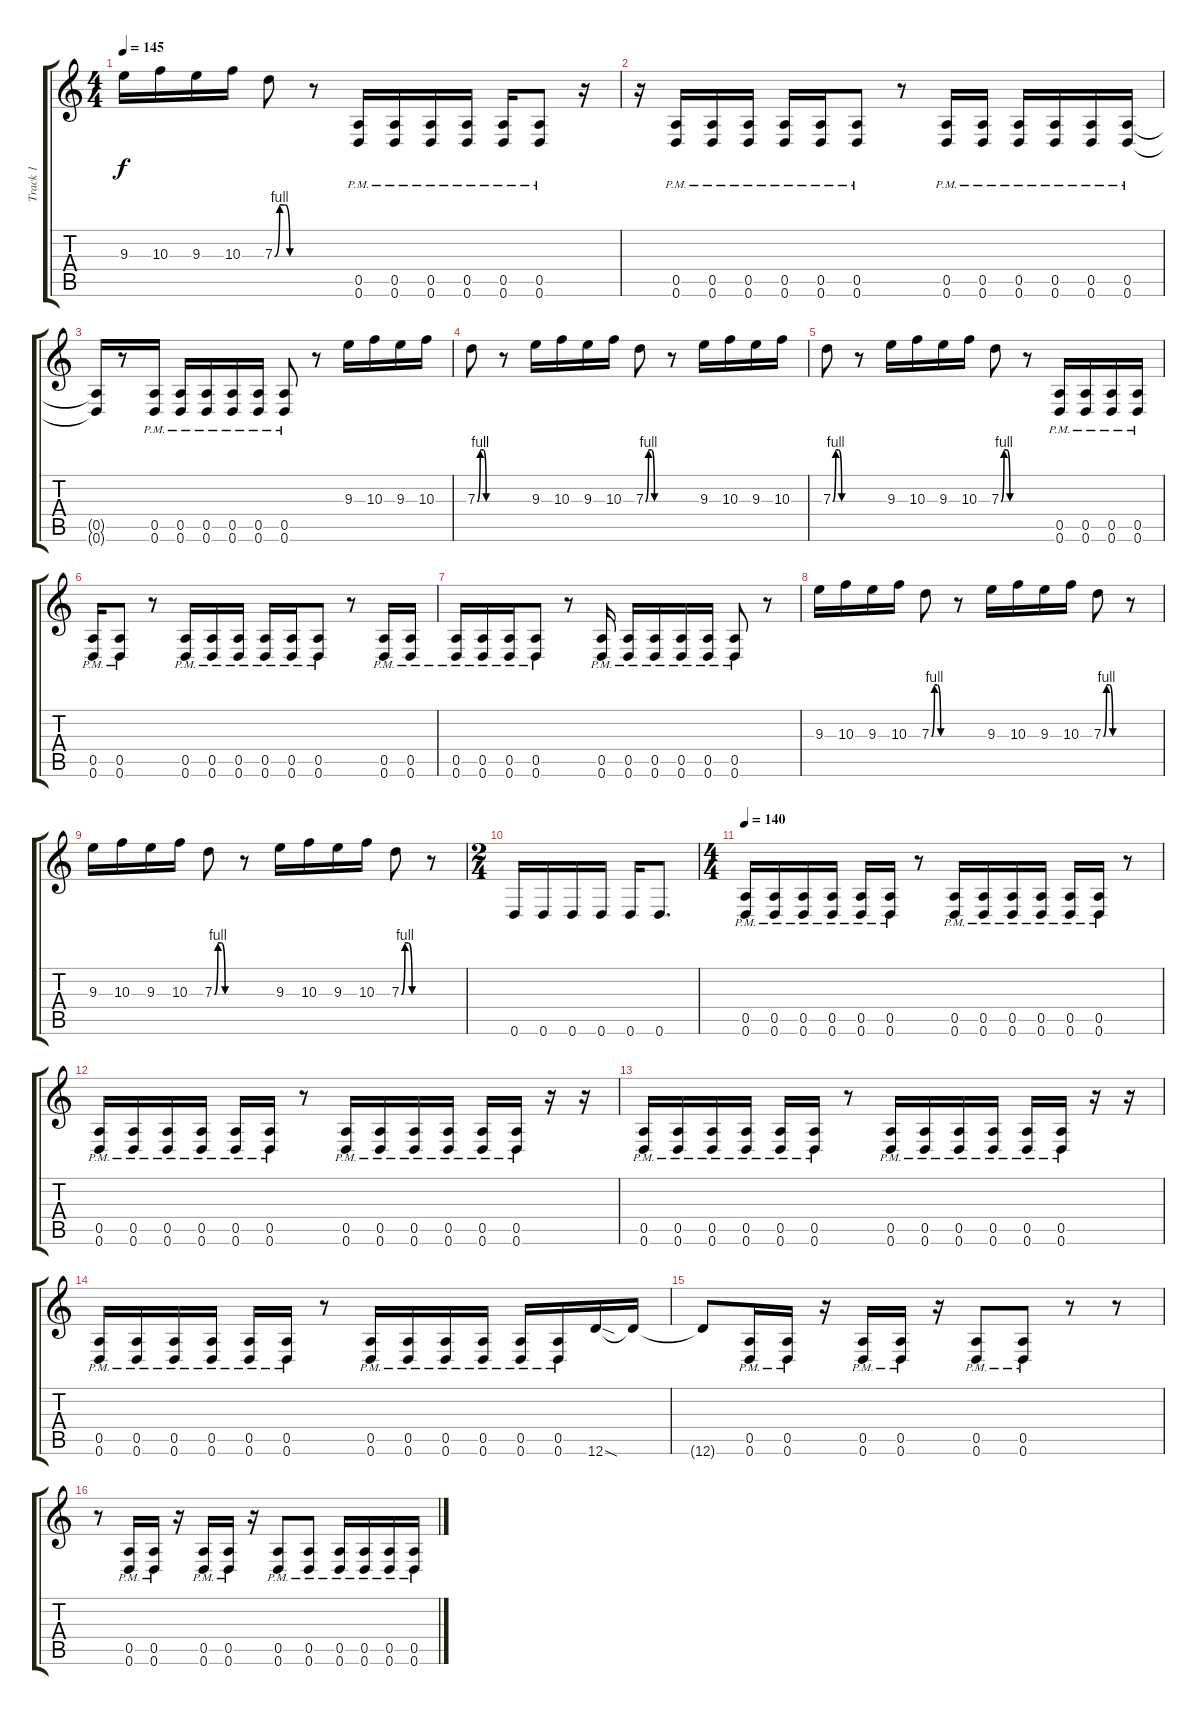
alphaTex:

\track ("Track 1" "Track 1") {instrument distortionguitar}
\staff {score tabs}
\tuning (E4 B3 G3 D3 A2 D2) {hide}
\ts (4 4)
\tempo 145
\clef g2
\ks c
9.3.16{dy f} 10.3.16 9.3.16 10.3.16 7.3{be (custom 0 0 10 4 20 4 30 0 60 0)}.8 r.8 (0.5{pm} 0.6{pm}).16 (0.5{pm} 0.6{pm}).16 (0.5{pm} 0.6{pm}).16 (0.5{pm} 0.6{pm}).16 (0.5{pm} 0.6{pm}).16 (0.5{pm} 0.6{pm}).8 r.16 |
r.16 (0.5{pm} 0.6{pm}).16 (0.5{pm} 0.6{pm}).16 (0.5{pm} 0.6{pm}).16 (0.5{pm} 0.6{pm}).16 (0.5{pm} 0.6{pm}).16 (0.5{pm} 0.6{pm}).8 r.8 (0.5{pm} 0.6{pm}).16 (0.5{pm} 0.6{pm}).16 (0.5{pm} 0.6{pm}).16 (0.5{pm} 0.6{pm}).16 (0.5{pm} 0.6{pm}).16 (0.5{pm} 0.6{pm}).16 |
(0.5{t} 0.6{t}).16 r.8 (0.5{pm} 0.6{pm}).16 (0.5{pm} 0.6{pm}).16 (0.5{pm} 0.6{pm}).16 (0.5{pm} 0.6{pm}).16 (0.5{pm} 0.6{pm}).16 (0.5{pm} 0.6{pm}).8 r.8 9.3.16 10.3.16 9.3.16 10.3.16 |
7.3{be (custom 0 0 10 4 20 4 30 0 60 0)}.8 r.8 9.3.16 10.3.16 9.3.16 10.3.16 7.3{be (custom 0 0 10 4 20 4 30 0 60 0)}.8 r.8 9.3.16 10.3.16 9.3.16 10.3.16 |
7.3{be (custom 0 0 10 4 20 4 30 0 60 0)}.8 r.8 9.3.16 10.3.16 9.3.16 10.3.16 7.3{be (custom 0 0 10 4 20 4 30 0 60 0)}.8 r.8 (0.5{pm} 0.6{pm}).16 (0.5{pm} 0.6{pm}).16 (0.5{pm} 0.6{pm}).16 (0.5{pm} 0.6{pm}).16 |
(0.5{pm} 0.6{pm}).16 (0.5{pm} 0.6{pm}).8 r.8 (0.5{pm} 0.6{pm}).16 (0.5{pm} 0.6{pm}).16 (0.5{pm} 0.6{pm}).16 (0.5{pm} 0.6{pm}).16 (0.5{pm} 0.6{pm}).16 (0.5{pm} 0.6{pm}).8 r.8 (0.5{pm} 0.6{pm}).16 (0.5{pm} 0.6{pm}).16 |
(0.5{pm} 0.6{pm}).16 (0.5{pm} 0.6{pm}).16 (0.5{pm} 0.6{pm}).16 (0.5{pm} 0.6{pm}).8 r.8 (0.5{pm} 0.6{pm}).16 (0.5{pm} 0.6{pm}).16 (0.5{pm} 0.6{pm}).16 (0.5{pm} 0.6{pm}).16 (0.5{pm} 0.6{pm}).16 (0.5{pm} 0.6{pm}).8 r.8 |
9.3.16 10.3.16 9.3.16 10.3.16 7.3{be (custom 0 0 10 4 20 4 30 0 60 0)}.8 r.8 9.3.16 10.3.16 9.3.16 10.3.16 7.3{be (custom 0 0 10 4 20 4 30 0 60 0)}.8 r.8 |
9.3.16 10.3.16 9.3.16 10.3.16 7.3{be (custom 0 0 10 4 20 4 30 0 60 0)}.8 r.8 9.3.16 10.3.16 9.3.16 10.3.16 7.3{be (custom 0 0 10 4 20 4 30 0 60 0)}.8 r.8 |
\ts (2 4)
0.6.16{balance 16 instrument distortionguitar} 0.6.16 0.6.16 0.6.16 0.6.16 0.6.8{d} |
\ts (4 4)
\tempo 140
(0.5{pm} 0.6{pm}).16{instrument distortionguitar} (0.5{pm} 0.6{pm}).16 (0.5{pm} 0.6{pm}).16 (0.5{pm} 0.6{pm}).16 (0.5{pm} 0.6{pm}).16 (0.5{pm} 0.6{pm}).16 r.8 (0.5{pm} 0.6{pm}).16 (0.5{pm} 0.6{pm}).16 (0.5{pm} 0.6{pm}).16 (0.5{pm} 0.6{pm}).16 (0.5{pm} 0.6{pm}).16 (0.5{pm} 0.6{pm}).16 r.8 |
(0.5{pm} 0.6{pm}).16 (0.5{pm} 0.6{pm}).16 (0.5{pm} 0.6{pm}).16 (0.5{pm} 0.6{pm}).16 (0.5{pm} 0.6{pm}).16 (0.5{pm} 0.6{pm}).16 r.8 (0.5{pm} 0.6{pm}).16 (0.5{pm} 0.6{pm}).16 (0.5{pm} 0.6{pm}).16 (0.5{pm} 0.6{pm}).16 (0.5{pm} 0.6{pm}).16 (0.5{pm} 0.6{pm}).16 r.16 r.16 |
(0.5{pm} 0.6{pm}).16 (0.5{pm} 0.6{pm}).16 (0.5{pm} 0.6{pm}).16 (0.5{pm} 0.6{pm}).16 (0.5{pm} 0.6{pm}).16 (0.5{pm} 0.6{pm}).16 r.8 (0.5{pm} 0.6{pm}).16 (0.5{pm} 0.6{pm}).16 (0.5{pm} 0.6{pm}).16 (0.5{pm} 0.6{pm}).16 (0.5{pm} 0.6{pm}).16 (0.5{pm} 0.6{pm}).16 r.16 r.16 |
(0.5{pm} 0.6{pm}).16 (0.5{pm} 0.6{pm}).16 (0.5{pm} 0.6{pm}).16 (0.5{pm} 0.6{pm}).16 (0.5{pm} 0.6{pm}).16 (0.5{pm} 0.6{pm}).16 r.8 (0.5{pm} 0.6{pm}).16 (0.5{pm} 0.6{pm}).16 (0.5{pm} 0.6{pm}).16 (0.5{pm} 0.6{pm}).16 (0.5{pm} 0.6{pm}).16 (0.5{pm} 0.6{pm}).16 12.6{sod}.16 12.6{t}.16 |
12.6{t}.8 (0.5{pm} 0.6{pm}).16 (0.5{pm} 0.6{pm}).16 r.16 (0.5{pm} 0.6{pm}).16 (0.5{pm} 0.6{pm}).16 r.16 (0.5{pm} 0.6{pm}).8 (0.5{pm} 0.6{pm}).8 r.8 r.8 |
r.8 (0.5{pm} 0.6{pm}).16 (0.5{pm} 0.6{pm}).16 r.16 (0.5{pm} 0.6{pm}).16 (0.5{pm} 0.6{pm}).16 r.16 (0.5{pm} 0.6{pm}).8 (0.5{pm} 0.6{pm}).8 (0.5{pm} 0.6{pm}).16 (0.5{pm} 0.6{pm}).16 (0.5{pm} 0.6{pm}).16 (0.5{pm} 0.6{pm}).16
